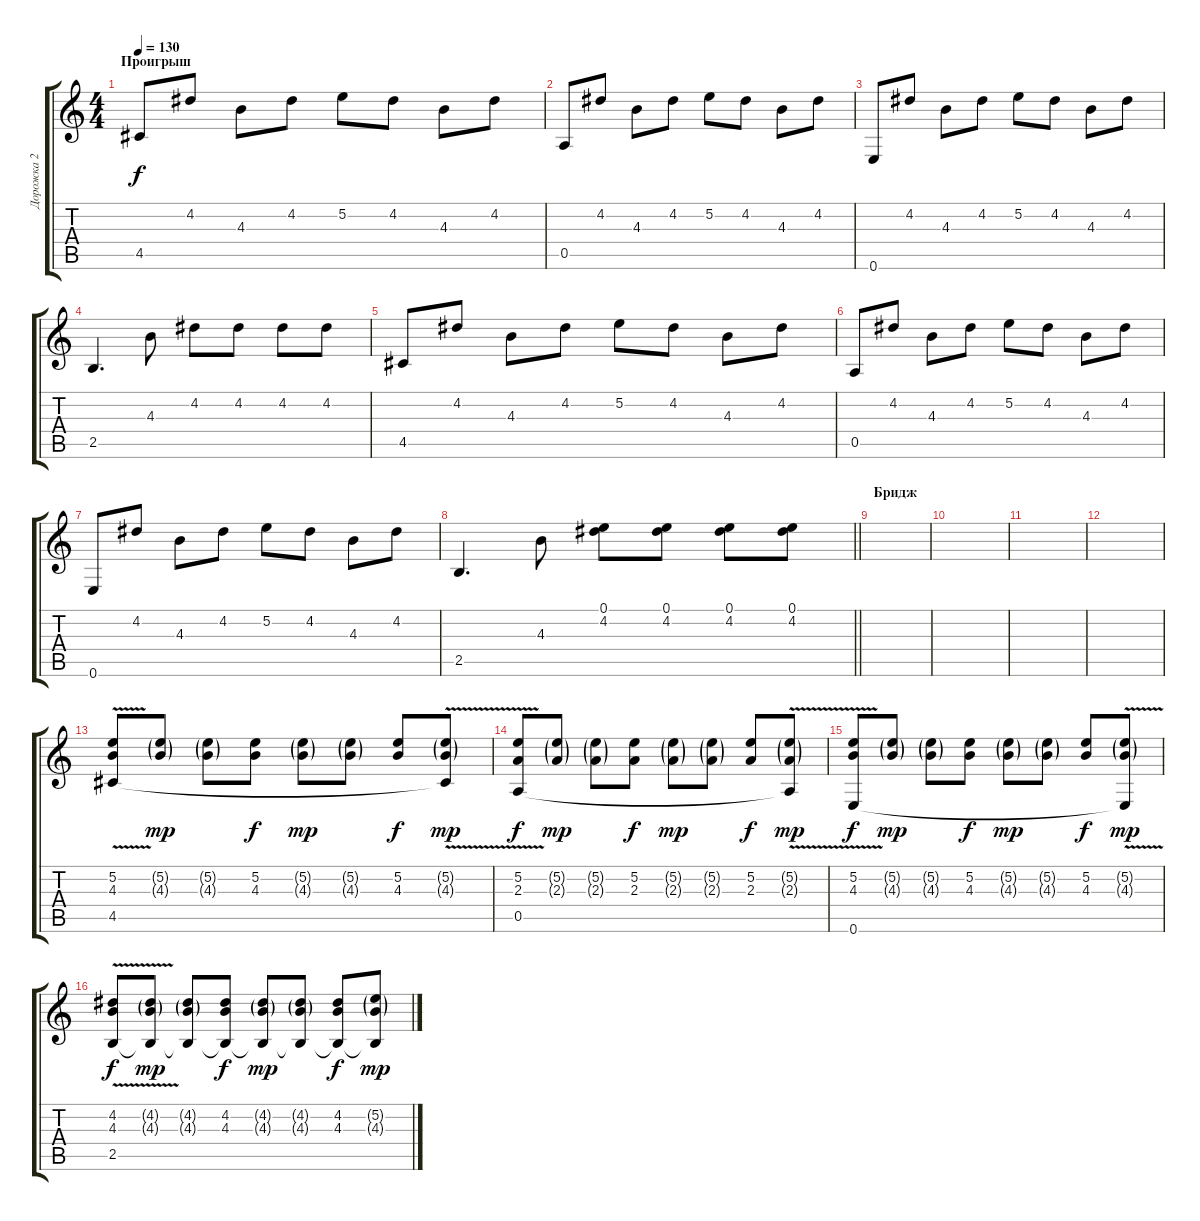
\track ("Дорожка 2" "Дорожка 2") {instrument overdrivenguitar}
\staff {score tabs}
\tuning (E4 B3 G3 D3 A2 E2) {hide}
\ts (4 4)
\section ("" "Проигрыш")
\tempo 130
\clef g2
\ks c
4.5.8{dy f} 4.2.8 4.3.8 4.2.8 5.2.8 4.2.8 4.3.8 4.2.8 |
0.5.8 4.2.8 4.3.8 4.2.8 5.2.8 4.2.8 4.3.8 4.2.8 |
0.6.8 4.2.8 4.3.8 4.2.8 5.2.8 4.2.8 4.3.8 4.2.8 |
2.5.4{d} 4.3.8 4.2.8 4.2.8 4.2.8 4.2.8 |
4.5.8 4.2.8 4.3.8 4.2.8 5.2.8 4.2.8 4.3.8 4.2.8 |
0.5.8 4.2.8 4.3.8 4.2.8 5.2.8 4.2.8 4.3.8 4.2.8 |
0.6.8 4.2.8 4.3.8 4.2.8 5.2.8 4.2.8 4.3.8 4.2.8 |
\barLineRight lightlight
2.5.4{d} 4.3.8 (0.1 4.2).8 (0.1 4.2).8 (0.1 4.2).8 (0.1 4.2).8 |
\section ("" "Бридж")
|
|
|
|
(5.2 4.3 4.5{v}).8 (5.2{g} 4.3{g}).8{dy mp} (5.2{g} 4.3{g}).8 (5.2 4.3).8{dy f} (5.2{g} 4.3{g}).8{dy mp} (5.2{g} 4.3{g}).8 (5.2 4.3).8{dy f} (5.2{g} 4.3{g} 4.5{t}).8{dy mp} |
(5.2 2.3 0.5{v}).8{dy f} (5.2{g} 2.3{g}).8{dy mp} (5.2{g} 2.3{g}).8 (5.2 2.3).8{dy f} (5.2{g} 2.3{g}).8{dy mp} (5.2{g} 2.3{g}).8 (5.2 2.3).8{dy f} (5.2{g} 2.3{g} 0.5{t}).8{dy mp} |
(5.2 4.3 0.6{v}).8{dy f} (5.2{g} 4.3{g}).8{dy mp} (5.2{g} 4.3{g}).8 (5.2 4.3).8{dy f} (5.2{g} 4.3{g}).8{dy mp} (5.2{g} 4.3{g}).8 (5.2 4.3).8{dy f} (5.2{g} 4.3{g} 0.6{t}).8{dy mp} |
(4.2 4.3 2.5{v}).8{dy f} (4.2{g} 4.3{g} 2.5{t}).8{dy mp} (4.2{g} 4.3{g} 2.5{t}).8 (4.2 4.3 2.5{t}).8{dy f} (4.2{g} 4.3{g} 2.5{t}).8{dy mp} (4.2{g} 4.3{g} 2.5{t}).8 (4.2 4.3 2.5{t}).8{dy f} (5.2{g} 4.3{g} 2.5{t}).8{dy mp}
